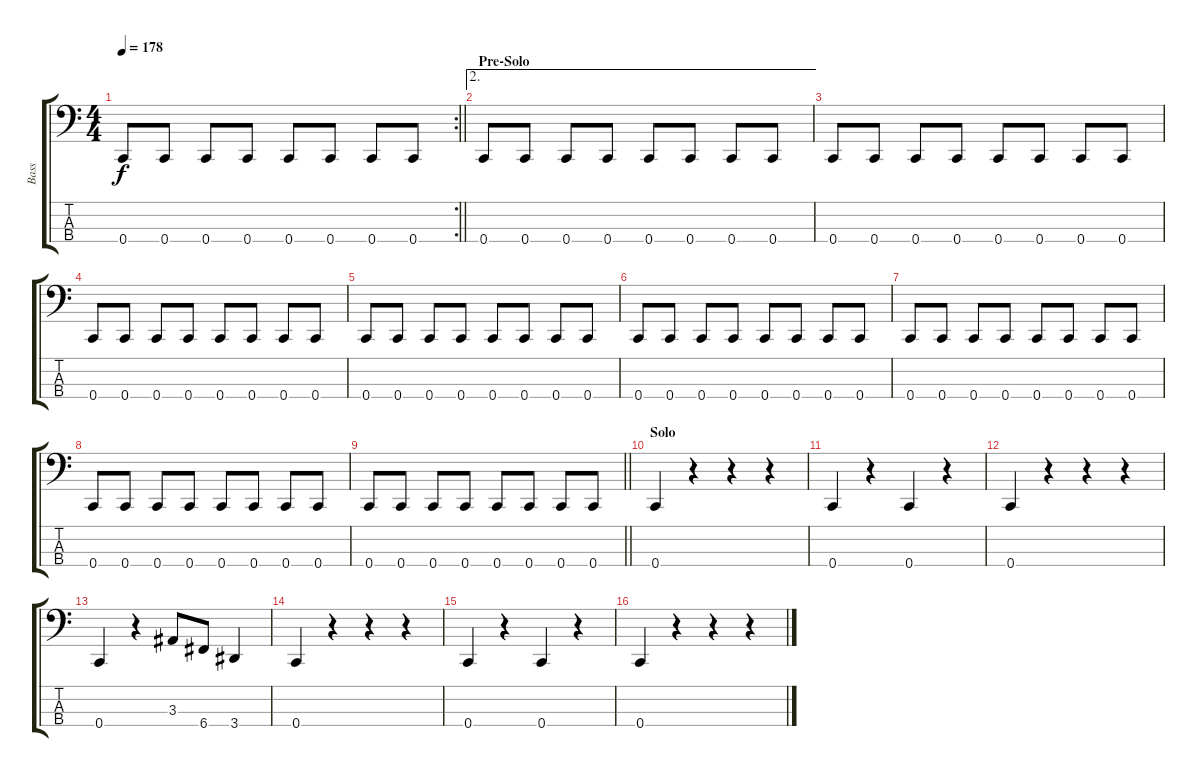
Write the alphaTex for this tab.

\track ("Bass" "Bass") {instrument electricbasspick}
\staff {score tabs}
\tuning (F2 C2 G1 C1) {hide}
\rc 2
\ts (4 4)
\tempo 178
\clef f4
\barLineRight lightlight
\ks c
0.4.8{dy f} 0.4.8 0.4.8 0.4.8 0.4.8 0.4.8 0.4.8 0.4.8 |
\ae 2
\section ("" "Pre-Solo")
0.4.8 0.4.8 0.4.8 0.4.8 0.4.8 0.4.8 0.4.8 0.4.8 |
0.4.8 0.4.8 0.4.8 0.4.8 0.4.8 0.4.8 0.4.8 0.4.8 |
0.4.8 0.4.8 0.4.8 0.4.8 0.4.8 0.4.8 0.4.8 0.4.8 |
0.4.8 0.4.8 0.4.8 0.4.8 0.4.8 0.4.8 0.4.8 0.4.8 |
0.4.8 0.4.8 0.4.8 0.4.8 0.4.8 0.4.8 0.4.8 0.4.8 |
0.4.8 0.4.8 0.4.8 0.4.8 0.4.8 0.4.8 0.4.8 0.4.8 |
0.4.8 0.4.8 0.4.8 0.4.8 0.4.8 0.4.8 0.4.8 0.4.8 |
\barLineRight lightlight
0.4.8 0.4.8 0.4.8 0.4.8 0.4.8 0.4.8 0.4.8 0.4.8 |
\section ("" "Solo")
0.4.4 r.4 r.4 r.4 |
0.4.4 r.4 0.4.4 r.4 |
0.4.4 r.4 r.4 r.4 |
0.4.4 r.4 3.3.8 6.4.8 3.4.4 |
0.4.4 r.4 r.4 r.4 |
0.4.4 r.4 0.4.4 r.4 |
0.4.4 r.4 r.4 r.4
